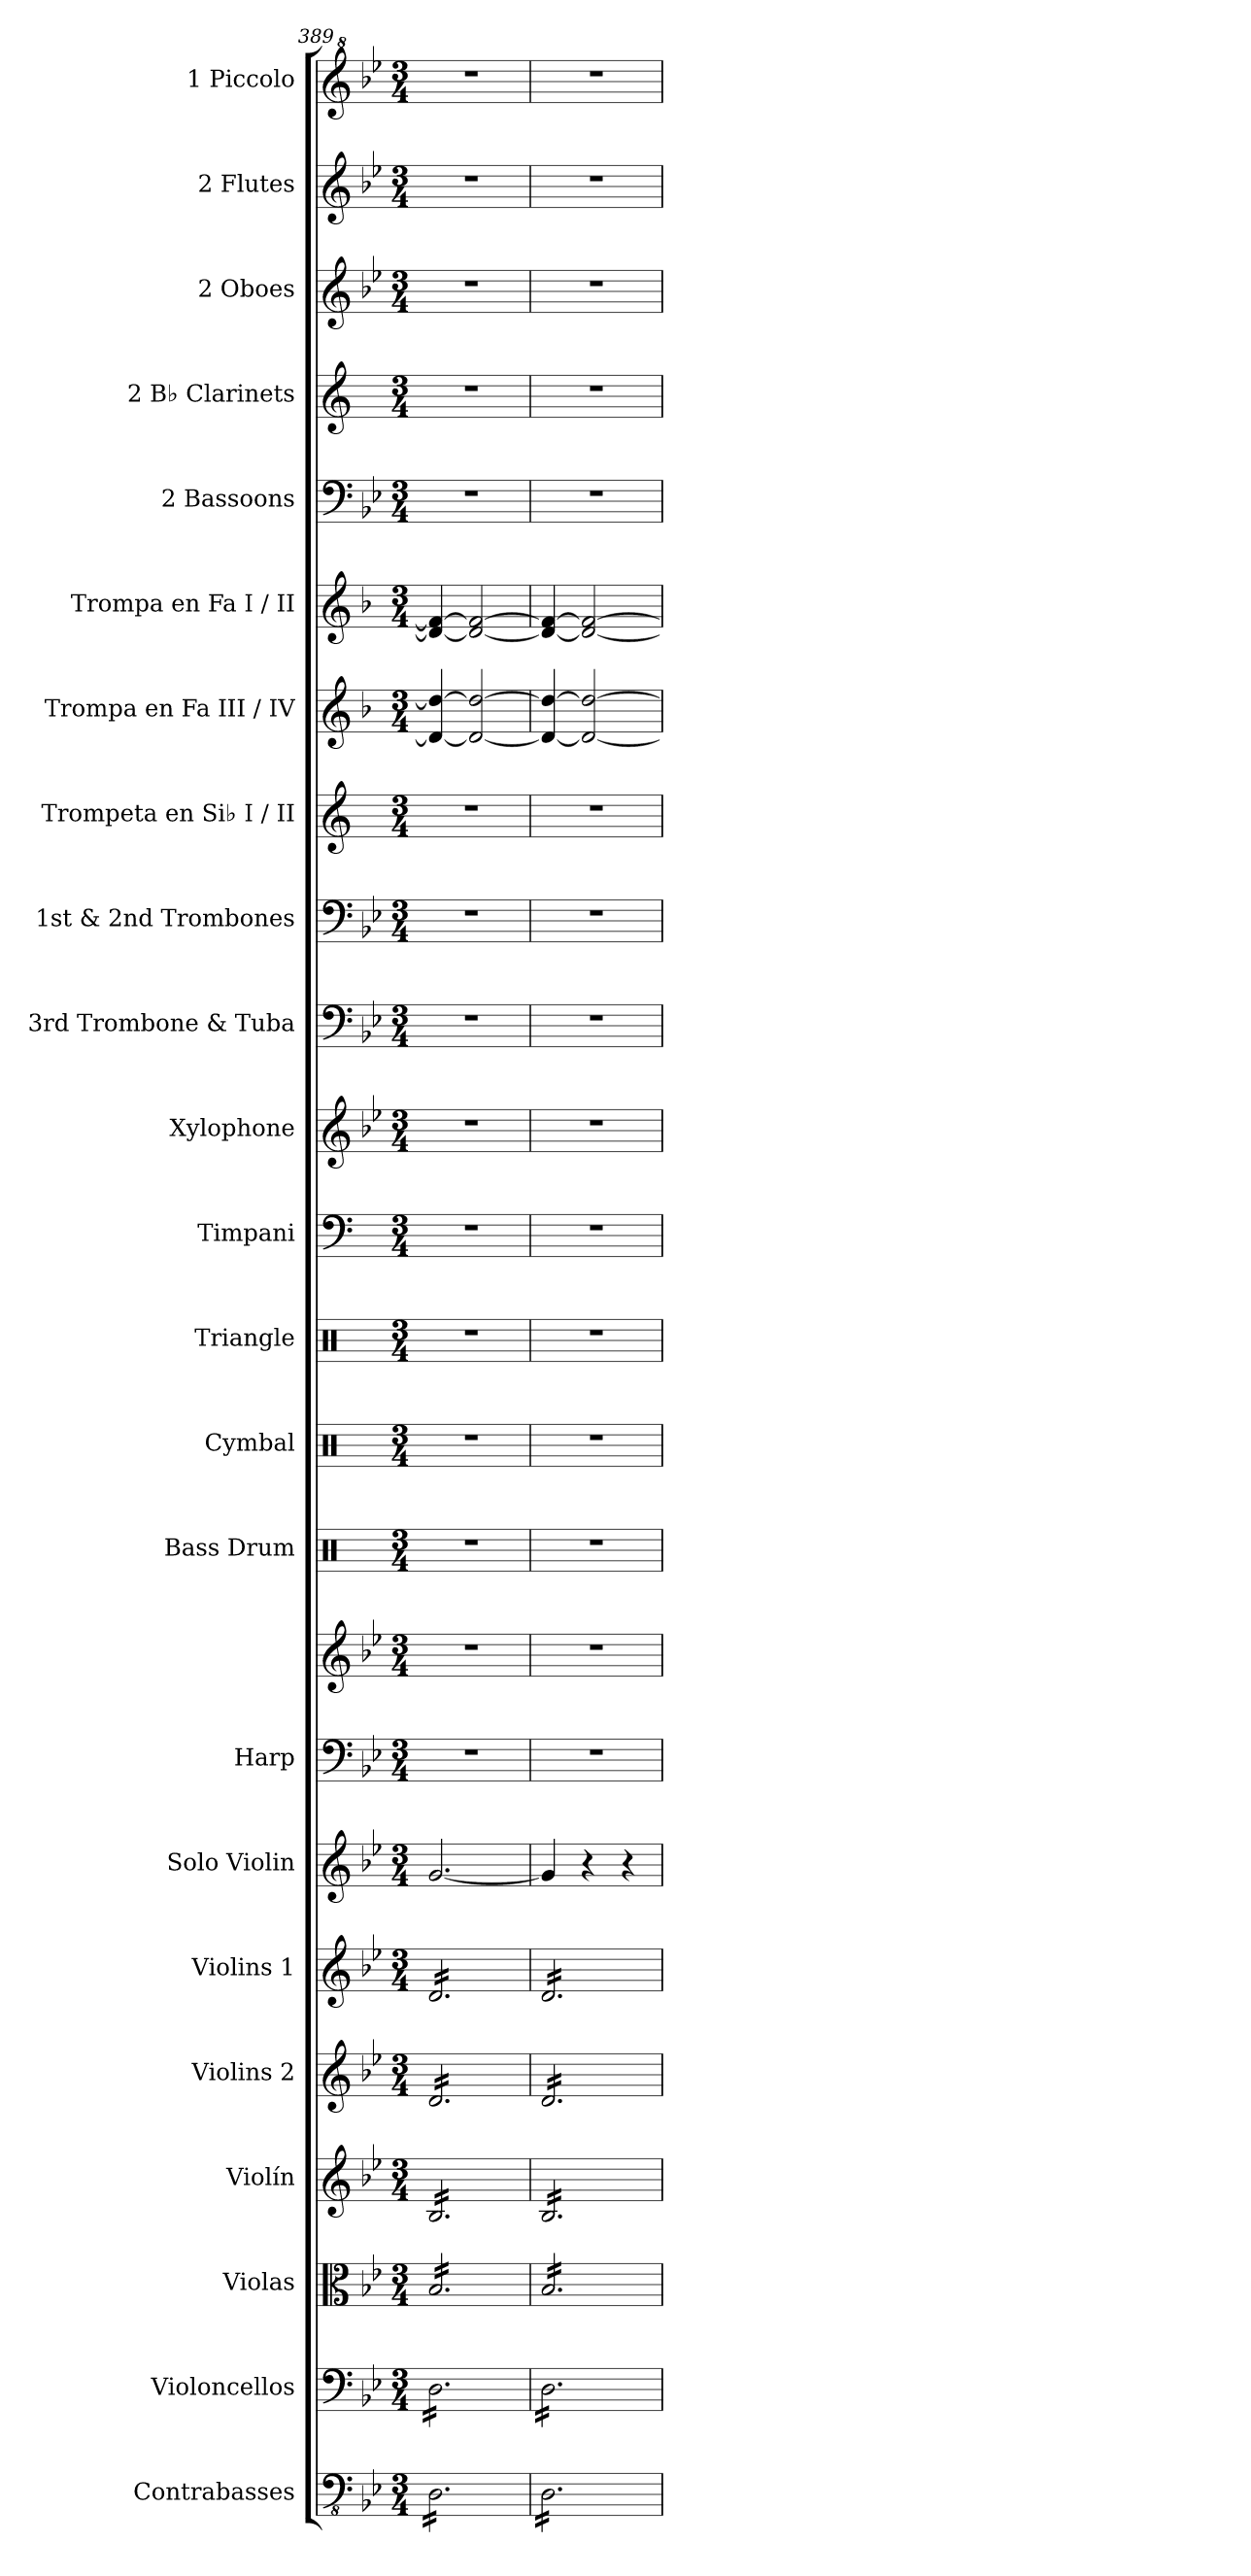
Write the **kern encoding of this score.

**kern	**kern	**kern	**kern	**kern	**kern	**kern	**kern	**kern	**kern	**kern	**kern	**kern	**kern	**kern	**kern	**kern	**kern	**kern	**kern	**kern	**kern	**kern	**kern
*part23	*part22	*part21	*part20	*part19	*part18	*part17	*part16	*part16	*part15	*part14	*part13	*part12	*part11	*part10	*part9	*part8	*part7	*part6	*part5	*part4	*part3	*part2	*part1
*staff24	*staff23	*staff22	*staff21	*staff20	*staff19	*staff18	*staff17	*staff16	*staff15	*staff14	*staff13	*staff12	*staff11	*staff10	*staff9	*staff8	*staff7	*staff6	*staff5	*staff4	*staff3	*staff2	*staff1
*I"Contrabasses	*I"Violoncellos	*I"Violas	*I"Violín	*I"Violins 2	*I"Violins 1	*I"Solo Violin	*I"Harp	*	*I"Bass Drum	*I"Cymbal	*I"Triangle	*I"Timpani	*I"Xylophone	*I"3rd Trombone     &amp; Tuba	*I"1st &amp; 2nd Trombones	*I"Trompeta en Si♭  I / II	*I"Trompa en Fa   III / IV	*I"Trompa en Fa I / II	*I"2 Bassoons	*I"2 B♭ Clarinets	*I"2 Oboes	*I"2 Flutes	*I"1 Piccolo
*I'Cbs.	*I'Vlcs.	*I'Vlas.	*I'Vln.	*I'Vlns. 2	*I'Vlns. 1	*I'S. Vln.	*I'Hrp.	*	*I'B. Dr.	*I'Cym.	*I'Trgl.	*I'Timp.	*I'Xyl.	*I'3rd Trb. &amp; Tba.	*I'1st &amp; 2nd    Trbs.	*I'Tpt. Si♭  I / II	*I'Trmp. Fa   III / IV	*I'Trmp. Fa I / II	*I'2 Bsns.	*I'2 B♭ Cls.	*I'2 Obs.	*I'2 Fls.	*I'1 Picc.
*clefFv4	*clefF4	*clefC3	*clefG2	*clefG2	*clefG2	*clefG2	*clefF4	*clefG2	*clefX	*clefX	*clefX	*clefF4	*clefG2	*clefF4	*clefF4	*clefG2	*clefG2	*clefG2	*clefF4	*clefG2	*clefG2	*clefG2	*clefG^2
*	*	*	*	*	*	*	*	*	*	*	*	*	*ITrd-7c-12	*	*	*ITrd1c2	*ITrd4c7	*ITrd4c7	*	*ITrd1c2	*	*	*ITrd-7c-12
*k[b-e-]	*k[b-e-]	*k[b-e-]	*k[b-e-]	*k[b-e-]	*k[b-e-]	*k[b-e-]	*k[b-e-]	*k[b-e-]	*k[]	*k[]	*k[]	*k[]	*k[b-e-]	*k[b-e-]	*k[b-e-]	*k[b-e-]	*k[b-e-]	*k[b-e-]	*k[b-e-]	*k[b-e-]	*k[b-e-]	*k[b-e-]	*k[b-e-]
*M3/4	*M3/4	*M3/4	*M3/4	*M3/4	*M3/4	*M3/4	*M3/4	*M3/4	*M3/4	*M3/4	*M3/4	*M3/4	*M3/4	*M3/4	*M3/4	*M3/4	*M3/4	*M3/4	*M3/4	*M3/4	*M3/4	*M3/4	*M3/4
=389	=389	=389	=389	=389	=389	=389	=389	=389	=389	=389	=389	=389	=389	=389	=389	=389	=389	=389	=389	=389	=389	=389	=389
*tremolo	*	*	*	*	*	*	*	*	*	*	*	*	*	*	*	*	*	*	*	*	*	*	*
*	*tremolo	*	*	*	*	*	*	*	*	*	*	*	*	*	*	*	*	*	*	*	*	*	*
*	*	*tremolo	*	*	*	*	*	*	*	*	*	*	*	*	*	*	*	*	*	*	*	*	*
*	*	*	*tremolo	*	*	*	*	*	*	*	*	*	*	*	*	*	*	*	*	*	*	*	*
*	*	*	*	*tremolo	*	*	*	*	*	*	*	*	*	*	*	*	*	*	*	*	*	*	*
*	*	*	*	*	*tremolo	*	*	*	*	*	*	*	*	*	*	*	*	*	*	*	*	*	*
16DD\LL	16D\LL	16B-/LL	16B-/LL	16d/LL	16d/LL	[2.g/	2.r	2.r	2.r	2.r	2.r	2.r	2.r	2.r	2.r	2.r	4G/_ 4g/_	4G/_ 4B-/_	2.r	2.r	2.r	2.r	2.r
16DD\	16D\	16B-/	16B-/	16d/	16d/	.	.	.	.	.	.	.	.	.	.	.	.	.	.	.	.	.	.
16DD\	16D\	16B-/	16B-/	16d/	16d/	.	.	.	.	.	.	.	.	.	.	.	.	.	.	.	.	.	.
16DD\	16D\	16B-/	16B-/	16d/	16d/	.	.	.	.	.	.	.	.	.	.	.	.	.	.	.	.	.	.
16DD\	16D\	16B-/	16B-/	16d/	16d/	.	.	.	.	.	.	.	.	.	.	.	2G/_ 2g/_	2G/_ 2B-/_	.	.	.	.	.
16DD\	16D\	16B-/	16B-/	16d/	16d/	.	.	.	.	.	.	.	.	.	.	.	.	.	.	.	.	.	.
16DD\	16D\	16B-/	16B-/	16d/	16d/	.	.	.	.	.	.	.	.	.	.	.	.	.	.	.	.	.	.
16DD\	16D\	16B-/	16B-/	16d/	16d/	.	.	.	.	.	.	.	.	.	.	.	.	.	.	.	.	.	.
16DD\	16D\	16B-/	16B-/	16d/	16d/	.	.	.	.	.	.	.	.	.	.	.	.	.	.	.	.	.	.
16DD\	16D\	16B-/	16B-/	16d/	16d/	.	.	.	.	.	.	.	.	.	.	.	.	.	.	.	.	.	.
16DD\	16D\	16B-/	16B-/	16d/	16d/	.	.	.	.	.	.	.	.	.	.	.	.	.	.	.	.	.	.
16DD\JJ	16D\JJ	16B-/JJ	16B-/JJ	16d/JJ	16d/JJ	.	.	.	.	.	.	.	.	.	.	.	.	.	.	.	.	.	.
=390	=390	=390	=390	=390	=390	=390	=390	=390	=390	=390	=390	=390	=390	=390	=390	=390	=390	=390	=390	=390	=390	=390	=390
16DD\LL	16D\LL	16B-/LL	16B-/LL	16d/LL	16d/LL	4g/]	2.r	2.r	2.r	2.r	2.r	2.r	2.r	2.r	2.r	2.r	4G/_ 4g/_	4G/_ 4B-/_	2.r	2.r	2.r	2.r	2.r
16DD\	16D\	16B-/	16B-/	16d/	16d/	.	.	.	.	.	.	.	.	.	.	.	.	.	.	.	.	.	.
16DD\	16D\	16B-/	16B-/	16d/	16d/	.	.	.	.	.	.	.	.	.	.	.	.	.	.	.	.	.	.
16DD\	16D\	16B-/	16B-/	16d/	16d/	.	.	.	.	.	.	.	.	.	.	.	.	.	.	.	.	.	.
16DD\	16D\	16B-/	16B-/	16d/	16d/	4r	.	.	.	.	.	.	.	.	.	.	2G/_ 2g/_	2G/_ 2B-/_	.	.	.	.	.
16DD\	16D\	16B-/	16B-/	16d/	16d/	.	.	.	.	.	.	.	.	.	.	.	.	.	.	.	.	.	.
16DD\	16D\	16B-/	16B-/	16d/	16d/	.	.	.	.	.	.	.	.	.	.	.	.	.	.	.	.	.	.
16DD\	16D\	16B-/	16B-/	16d/	16d/	.	.	.	.	.	.	.	.	.	.	.	.	.	.	.	.	.	.
16DD\	16D\	16B-/	16B-/	16d/	16d/	4r	.	.	.	.	.	.	.	.	.	.	.	.	.	.	.	.	.
16DD\	16D\	16B-/	16B-/	16d/	16d/	.	.	.	.	.	.	.	.	.	.	.	.	.	.	.	.	.	.
16DD\	16D\	16B-/	16B-/	16d/	16d/	.	.	.	.	.	.	.	.	.	.	.	.	.	.	.	.	.	.
16DD\JJ	16D\JJ	16B-/JJ	16B-/JJ	16d/JJ	16d/JJ	.	.	.	.	.	.	.	.	.	.	.	.	.	.	.	.	.	.
*	*	*	*	*	*Xtremolo	*	*	*	*	*	*	*	*	*	*	*	*	*	*	*	*	*	*
*	*	*	*	*Xtremolo	*	*	*	*	*	*	*	*	*	*	*	*	*	*	*	*	*	*	*
*	*	*	*Xtremolo	*	*	*	*	*	*	*	*	*	*	*	*	*	*	*	*	*	*	*	*
*	*	*Xtremolo	*	*	*	*	*	*	*	*	*	*	*	*	*	*	*	*	*	*	*	*	*
*	*Xtremolo	*	*	*	*	*	*	*	*	*	*	*	*	*	*	*	*	*	*	*	*	*	*
*Xtremolo	*	*	*	*	*	*	*	*	*	*	*	*	*	*	*	*	*	*	*	*	*	*	*
=	=	=	=	=	=	=	=	=	=	=	=	=	=	=	=	=	=	=	=	=	=	=	=
*-	*-	*-	*-	*-	*-	*-	*-	*-	*-	*-	*-	*-	*-	*-	*-	*-	*-	*-	*-	*-	*-	*-	*-
